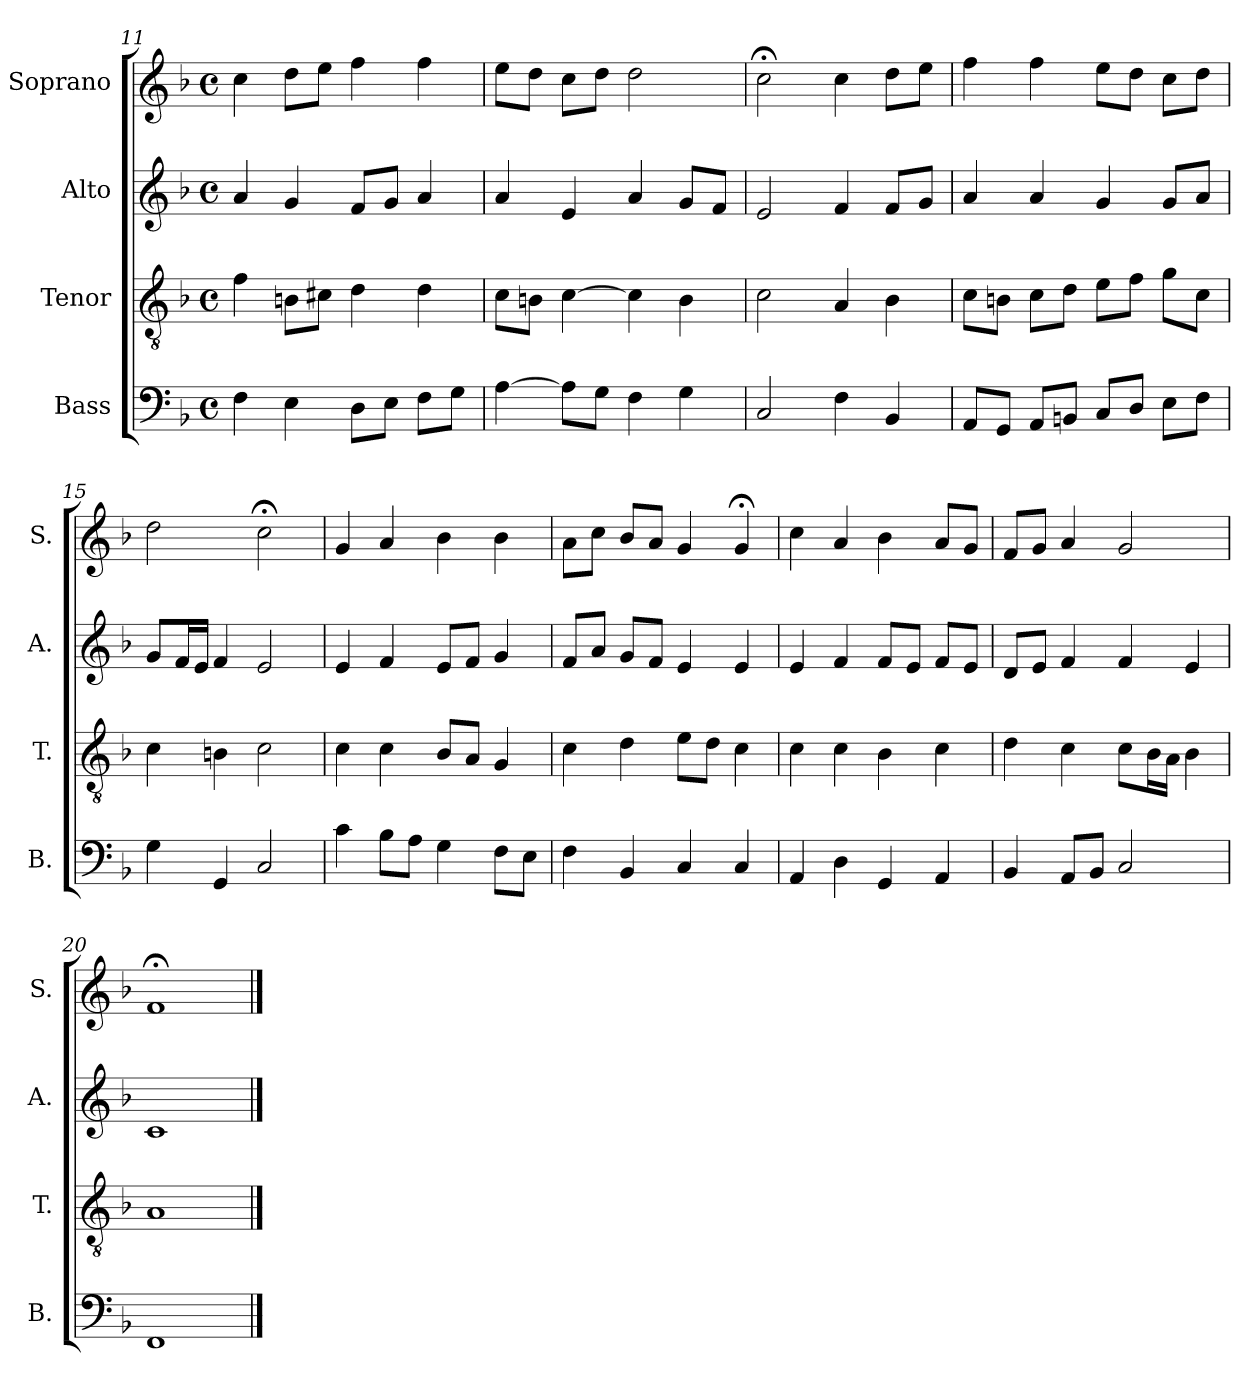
**kern	**kern	**kern	**kern
*part4	*part3	*part2	*part1
*staff4	*staff3	*staff2	*staff1
*I"Bass	*I"Tenor	*I"Alto	*I"Soprano
*I'B.	*I'T.	*I'A.	*I'S.
!!LO:LB:g=z
*clefF4	*clefGv2	*clefG2	*clefG2
*k[b-]	*k[b-]	*k[b-]	*k[b-]
*F:	*F:	*F:	*F:
*M4/4	*M4/4	*M4/4	*M4/4
*met(c)	*met(c)	*met(c)	*met(c)
=11	=11	=11	=11
4F\	4f\	4a/	4cc\
4E\	8Bn\L	4g/	8dd\L
.	8c#X\J	.	8ee\J
8D\L	4d\	8f/L	4ff\
8E\J	.	8g/J	.
8F\L	4d\	4a/	4ff\
8G\J	.	.	.
=12	=12	=12	=12
[4A\	8c\L	4a/	8ee\L
.	8Bn\J	.	8dd\J
8A\L]	[4c\	4e/	8cc\L
8G\J	.	.	8dd\J
4F\	4c\]	4a/	2dd\
4G\	4B\	8g/L	.
.	.	8f/J	.
=13	=13	=13	=13
2C/	2c\	2e/	2cc;<\
4F\	4A/	4f/	4cc\
4BB-/	4B-\	8f/L	8dd\L
.	.	8g/J	8ee\J
=14	=14	=14	=14
8AA/L	8c\L	4a/	4ff\
8GG/J	8Bn\J	.	.
8AA/L	8c\L	4a/	4ff\
8BBn/J	8d\J	.	.
8C/L	8e\L	4g/	8ee\L
8D/J	8f\J	.	8dd\J
8E\L	8g\L	8g/L	8cc\L
8F\J	8c\J	8a/J	8dd\J
=15	=15	=15	=15
4G\	4c\	8g/L	2dd\
.	.	16f/L	.
.	.	16e/JJ	.
4GG/	4Bn\	4f/	.
2C/	2c\	2e/	2cc;<\
!!LO:PB:g=z
=16	=16	=16	=16
4c\	4c\	4e/	4g/
8B-\L	4c\	4f/	4a/
8A\J	.	.	.
4G\	8B-/L	8e/L	4b-\
.	8A/J	8f/J	.
8F\L	4G/	4g/	4b-\
8E\J	.	.	.
=17	=17	=17	=17
4F\	4c\	8f/L	8a\L
.	.	8a/J	8cc\J
4BB-/	4d\	8g/L	8b-/L
.	.	8f/J	8a/J
4C/	8e\L	4e/	4g/
.	8d\J	.	.
4C/	4c\	4e/	4g;</
=18	=18	=18	=18
4AA/	4c\	4e/	4cc\
4D\	4c\	4f/	4a/
4GG/	4B-\	8f/L	4b-\
.	.	8e/J	.
4AA/	4c\	8f/L	8a/L
.	.	8e/J	8g/J
=19	=19	=19	=19
4BB-/	4d\	8d/L	8f/L
.	.	8e/J	8g/J
8AA/L	4c\	4f/	4a/
8BB-/J	.	.	.
2C/	8c\L	4f/	2g/
.	16B-\L	.	.
.	16A\JJ	.	.
.	4B-\	4e/	.
=20	=20	=20	=20
1FF	1A	1c	1f;<
==	==	==	==
*-	*-	*-	*-
